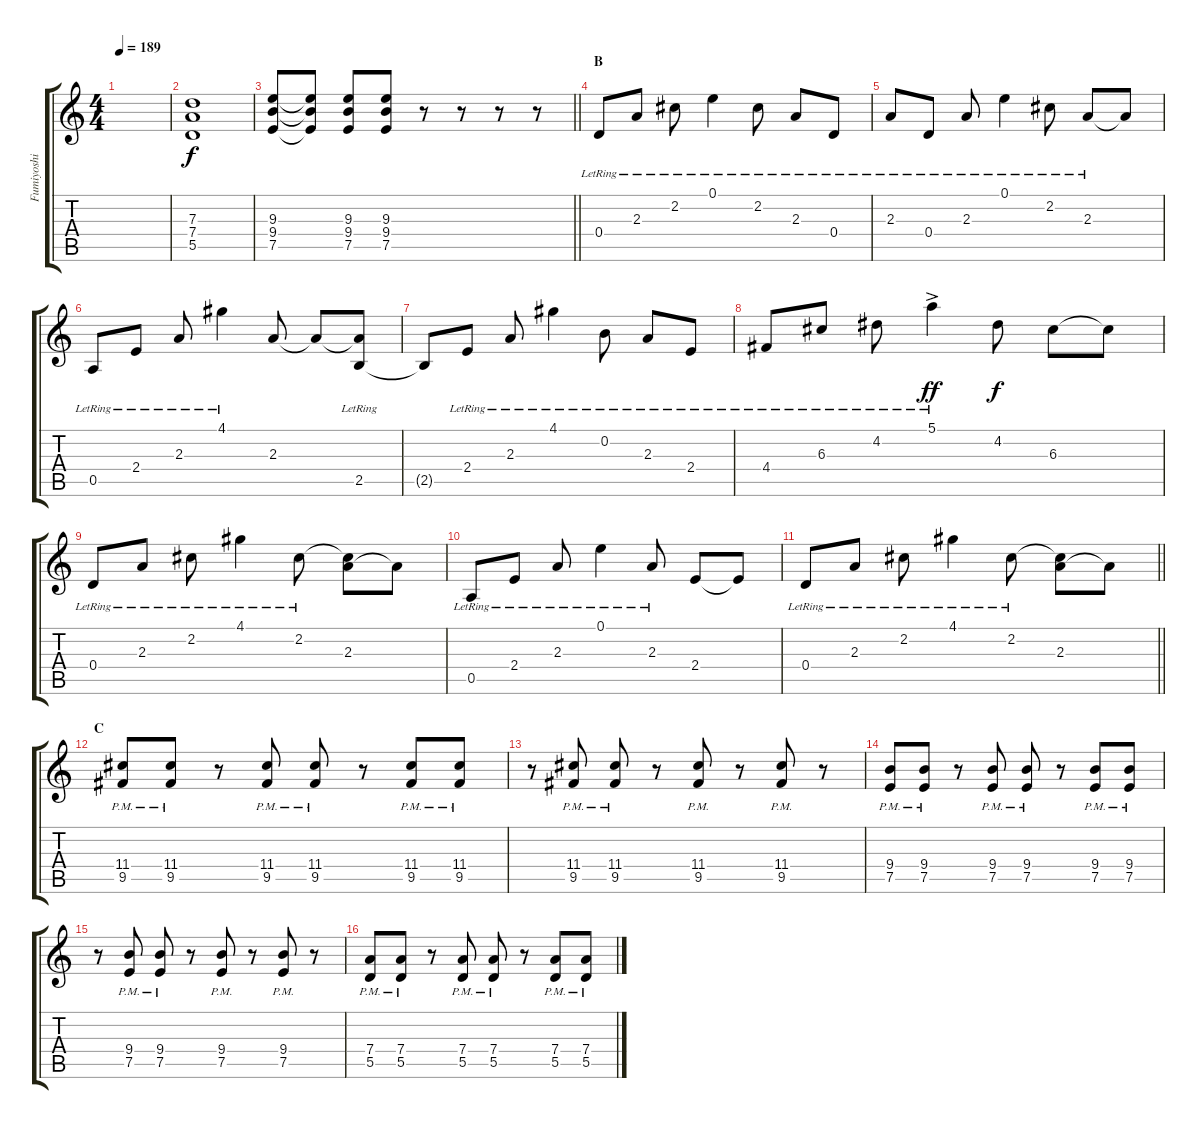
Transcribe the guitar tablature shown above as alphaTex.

\track ("Fumiyoshi" "Fumiyoshi") {instrument overdrivenguitar}
\staff {score tabs}
\tuning (E4 B3 G3 D3 A2 E2) {hide}
\ts (4 4)
\tempo 189
\clef g2
\ks c
|
(7.3 7.4 5.5).1 |
\barLineRight lightlight
(9.3 9.4 7.5).8 (9.3{t} 9.4{t} 7.5{t}).8 (9.3 9.4 7.5).8 (9.3 9.4 7.5).8 r.8 r.8 r.8 r.8 |
\section ("" "B")
0.4{lr}.8{volume 10 balance 0 instrument overdrivenguitar} 2.3{lr}.8 2.2{lr}.8 0.1{lr}.4 2.2{lr}.8 2.3{lr}.8 0.4{lr}.8 |
2.3{lr}.8 0.4{lr}.8 2.3{lr}.8 0.1{lr}.4 2.2{lr}.8 2.3{lr}.8 2.3{t}.8 |
0.5{lr}.8 2.4{lr}.8 2.3{lr}.8 4.1{lr}.4 2.3.8 2.3{t}.8 (2.3{t} 2.5{lr}).8 |
2.5{t}.8 2.4{lr}.8 2.3{lr}.8 4.1{lr}.4 0.2{lr}.8 2.3{lr}.8 2.4{lr}.8 |
4.4{lr}.8 6.3{lr}.8 4.2{lr}.8 5.1{ac lr}.4{dy ff} 4.2.8{dy f} 6.3.8 6.3{t}.8 |
0.4{lr}.8 2.3{lr}.8 2.2{lr}.8 4.1{lr}.4 2.2{lr}.8 (2.2{t} 2.3).8 2.3{t}.8 |
0.5{lr}.8 2.4{lr}.8 2.3{lr}.8 0.1{lr}.4 2.3{lr}.8 2.4.8 2.4{t}.8 |
\barLineRight lightlight
0.4{lr}.8 2.3{lr}.8 2.2{lr}.8 4.1{lr}.4 2.2{lr}.8 (2.2{t} 2.3).8 2.3{t}.8 |
\section ("" "C")
(11.4{pm} 9.5{pm}).8{volume 10 balance 0 instrument overdrivenguitar} (11.4{pm} 9.5{pm}).8 r.8 (11.4{pm} 9.5{pm}).8 (11.4{pm} 9.5{pm}).8 r.8 (11.4{pm} 9.5{pm}).8 (11.4{pm} 9.5{pm}).8 |
r.8 (11.4{pm} 9.5{pm}).8 (11.4{pm} 9.5{pm}).8 r.8 (11.4{pm} 9.5{pm}).8 r.8 (11.4{pm} 9.5{pm}).8 r.8 |
(9.4{pm} 7.5{pm}).8 (9.4{pm} 7.5{pm}).8 r.8 (9.4{pm} 7.5{pm}).8 (9.4{pm} 7.5{pm}).8 r.8 (9.4{pm} 7.5{pm}).8 (9.4{pm} 7.5{pm}).8 |
r.8 (9.4{pm} 7.5{pm}).8 (9.4{pm} 7.5{pm}).8 r.8 (9.4{pm} 7.5{pm}).8 r.8 (9.4{pm} 7.5{pm}).8 r.8 |
(7.4{pm} 5.5{pm}).8 (7.4{pm} 5.5{pm}).8 r.8 (7.4{pm} 5.5{pm}).8 (7.4{pm} 5.5{pm}).8 r.8 (7.4{pm} 5.5{pm}).8 (7.4{pm} 5.5{pm}).8
